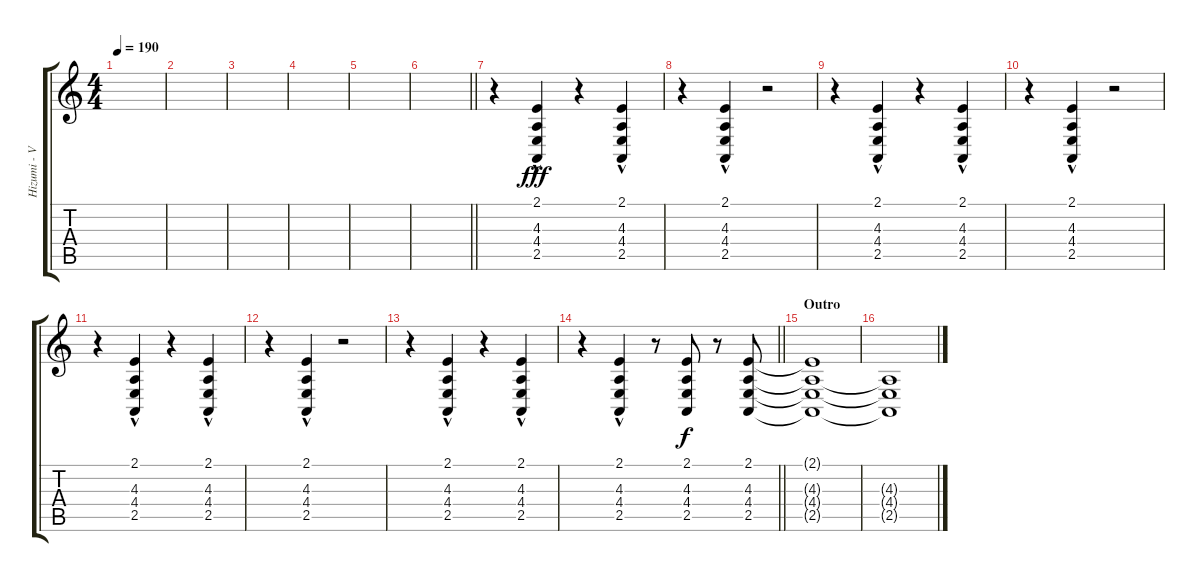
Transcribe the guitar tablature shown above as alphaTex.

\track ("Hizumi - Vocals" "Hizumi - V") {instrument lead6voice}
\staff {score tabs}
\tuning (D4 A3 F3 C3 G2 D2) {hide}
\ts (4 4)
\tempo 190
\clef g2
\ks c
|
|
|
|
|
\barLineRight lightlight
|
\section ("" "")
r.4 (2.1 4.3 4.4 2.5{hac}).4{dy fff} r.4 (2.1 4.3 4.4 2.5{hac}).4 |
r.4 (2.1 4.3 4.4 2.5{hac}).4 r.2 |
r.4 (2.1 4.3 4.4 2.5{hac}).4 r.4 (2.1 4.3 4.4 2.5{hac}).4 |
r.4 (2.1 4.3 4.4 2.5{hac}).4 r.2 |
r.4 (2.1 4.3 4.4 2.5{hac}).4 r.4 (2.1 4.3 4.4 2.5{hac}).4 |
r.4 (2.1 4.3 4.4 2.5{hac}).4 r.2 |
r.4 (2.1 4.3 4.4 2.5{hac}).4 r.4 (2.1 4.3 4.4 2.5{hac}).4 |
\barLineRight lightlight
r.4 (2.1 4.3 4.4 2.5{hac}).4 r.8 (2.1 4.3 4.4 2.5).8{dy f} r.8 (2.1 4.3 4.4 2.5).8 |
\section ("" "Outro")
(2.1{t} 4.3{t} 4.4{t} 2.5{t}).1 |
(4.3{t} 4.4{t} 2.5{t}).1
